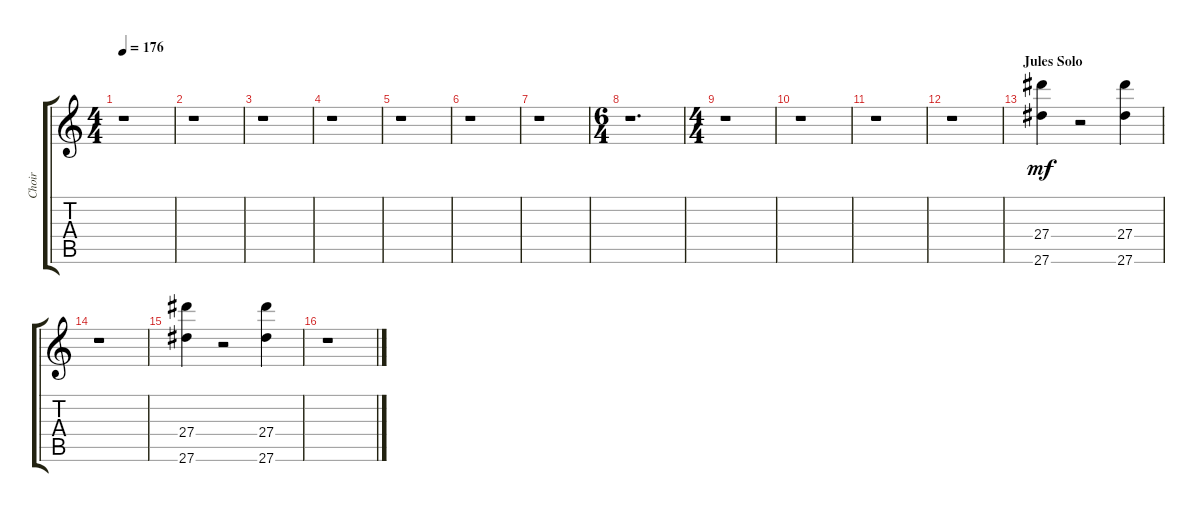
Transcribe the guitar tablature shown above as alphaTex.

\track ("Choir" "Choir") {instrument electricguitarclean}
\staff {score tabs}
\tuning (D4 A3 F3 C3 G2 C2) {hide}
\ts (4 4)
\tempo 176
\clef g2
\ks aminor
r.1{dy mf} |
r.1 |
r.1 |
r.1 |
r.1 |
r.1 |
r.1 |
\ts (6 4)
r.1{d} |
\ts (4 4)
r.1 |
r.1 |
r.1 |
r.1 |
\section ("" "Jules Solo")
(27.4 27.6).4 r.2 (27.4 27.6).4 |
r.1 |
(27.4 27.6).4 r.2 (27.4 27.6).4 |
r.1
